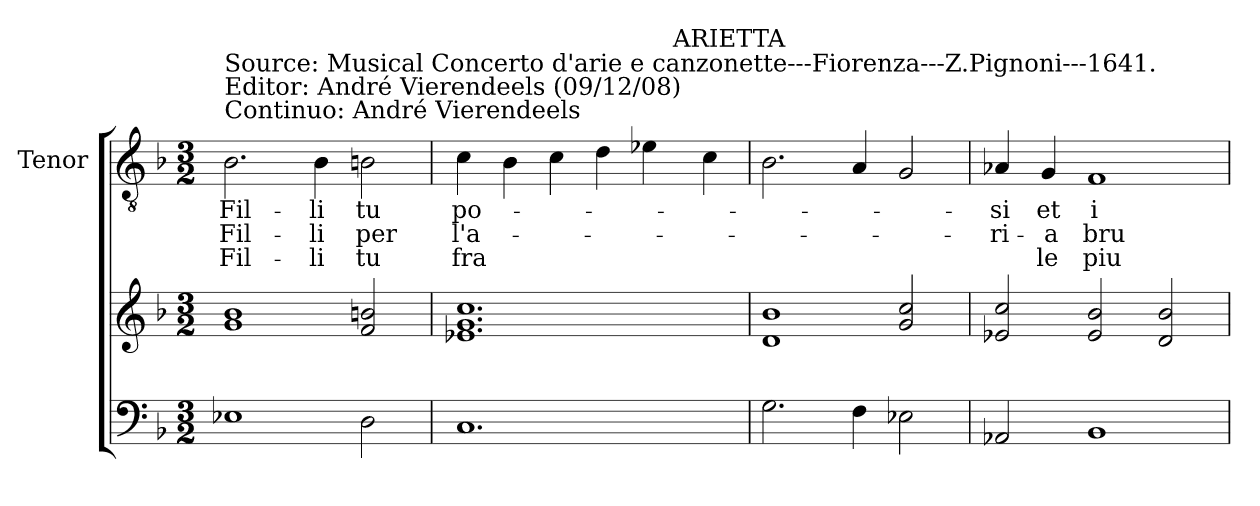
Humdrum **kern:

**kern	**kern	**kern	**text	**text	**text
*part2	*part2	*part1	*part1	*part1	*part1
*staff3	*staff2	*staff1	*staff1	*staff1	*staff1
*	*	*I"Tenor	*	*	*
*	*	*I'T	*	*	*
*clefF4	*clefG2	*clefGv2	*	*	*
*k[b-]	*k[b-]	*k[b-]	*	*	*
*F:	*F:	*F:	*	*	*
*M3/2	*M3/2	*M3/2	*	*	*
=1	=1	=1	=1	=1	=1
!	!	!LO:TX:a:t=Source&colon; Musical Concerto d'arie e canzonette---Fiorenza---Z.Pignoni---1641.\nEditor&colon; André Vierendeels (09/12/08)\nContinuo&colon; André Vierendeels	!	!	!
1E-X	1g 1b-	2.B-\	Fil-	Fil-	Fil-
.	.	4B-\	-li	-li	-li
2D\	2f/ 2bn/	2Bn\	tu	per	tu
=2	=2	=2	=2	=2	=2
*	*	*^	*	*	*
1.C	1.e-X 1.g 1.cc	4c\	1ryy	po-	l'a-	fra
.	.	4B-\	.	.	.	.
.	.	4c\	.	.	.	.
.	.	4d\	.	.	.	.
.	.	4e-X\	8ryy	.	.	.
!	!	!	!LO:TX:a:t=ARIETTA	!	!	!
.	.	.	4.ryy	.	.	.
.	.	4c\	.	.	.	.
*	*	*v	*v	*	*	*
=3	=3	=3	=3	=3	=3
2.G\	1d 1b-	2.B-\	.	.	.
4F\	.	4A/	.	.	.
2E-X\	2g/ 2cc/	2G/	.	.	.
=4	=4	=4	=4	=4	=4
2AA-X/	2e-X/ 2cc/	4A-X/	-si	-ri-	.
.	.	4G/	et	-a	le
1BB-	2e-/ 2b-/	1F	i-	bru-	piu-
.	2d/ 2b-/	.	.	.	.
=	=	=	=	=	=
*-	*-	*-	*-	*-	*-
